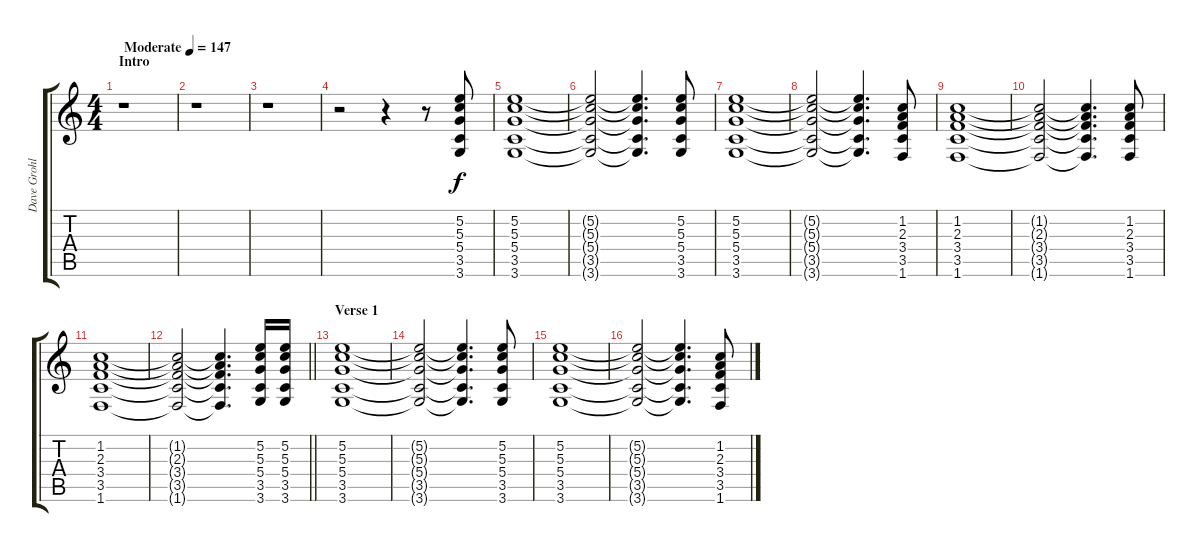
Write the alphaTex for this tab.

\track ("Dave Grohl - Rhythm Guitar" "Dave Grohl") {instrument overdrivenguitar}
\staff {score tabs}
\tuning (E4 B3 G3 D3 A2 E2) {hide}
\ts (4 4)
\section ("" "Intro")
\tempo (147 "Moderate")
\clef g2
\ks c
r.1{dy f instrument overdrivenguitar} |
r.1 |
r.1 |
r.2 r.4 r.8 (5.2 5.3 5.4 3.5 3.6).8 |
(5.2 5.3 5.4 3.5 3.6).1 |
(5.2{t} 5.3{t} 5.4{t} 3.5{t} 3.6{t}).2 (5.2{t} 5.3{t} 5.4{t} 3.5{t} 3.6{t}).4{d} (5.2 5.3 5.4 3.5 3.6).8 |
(5.2 5.3 5.4 3.5 3.6).1 |
(5.2{t} 5.3{t} 5.4{t} 3.5{t} 3.6{t}).2 (5.2{t} 5.3{t} 5.4{t} 3.5{t} 3.6{t}).4{d} (1.2 2.3 3.4 3.5 1.6).8 |
(1.2 2.3 3.4 3.5 1.6).1 |
(1.2{t} 2.3{t} 3.4{t} 3.5{t} 1.6{t}).2 (1.2{t} 2.3{t} 3.4{t} 3.5{t} 1.6{t}).4{d} (1.2 2.3 3.4 3.5 1.6).8 |
(1.2 2.3 3.4 3.5 1.6).1 |
\barLineRight lightlight
(1.2{t} 2.3{t} 3.4{t} 3.5{t} 1.6{t}).2 (1.2{t} 2.3{t} 3.4{t} 3.5{t} 1.6{t}).4{d} (5.2 5.3 5.4 3.5 3.6).16 (5.2 5.3 5.4 3.5 3.6).16 |
\section ("" "Verse 1")
(5.2 5.3 5.4 3.5 3.6).1 |
(5.2{t} 5.3{t} 5.4{t} 3.5{t} 3.6{t}).2 (5.2{t} 5.3{t} 5.4{t} 3.5{t} 3.6{t}).4{d} (5.2 5.3 5.4 3.5 3.6).8 |
(5.2 5.3 5.4 3.5 3.6).1 |
(5.2{t} 5.3{t} 5.4{t} 3.5{t} 3.6{t}).2 (5.2{t} 5.3{t} 5.4{t} 3.5{t} 3.6{t}).4{d} (1.2 2.3 3.4 3.5 1.6).8
